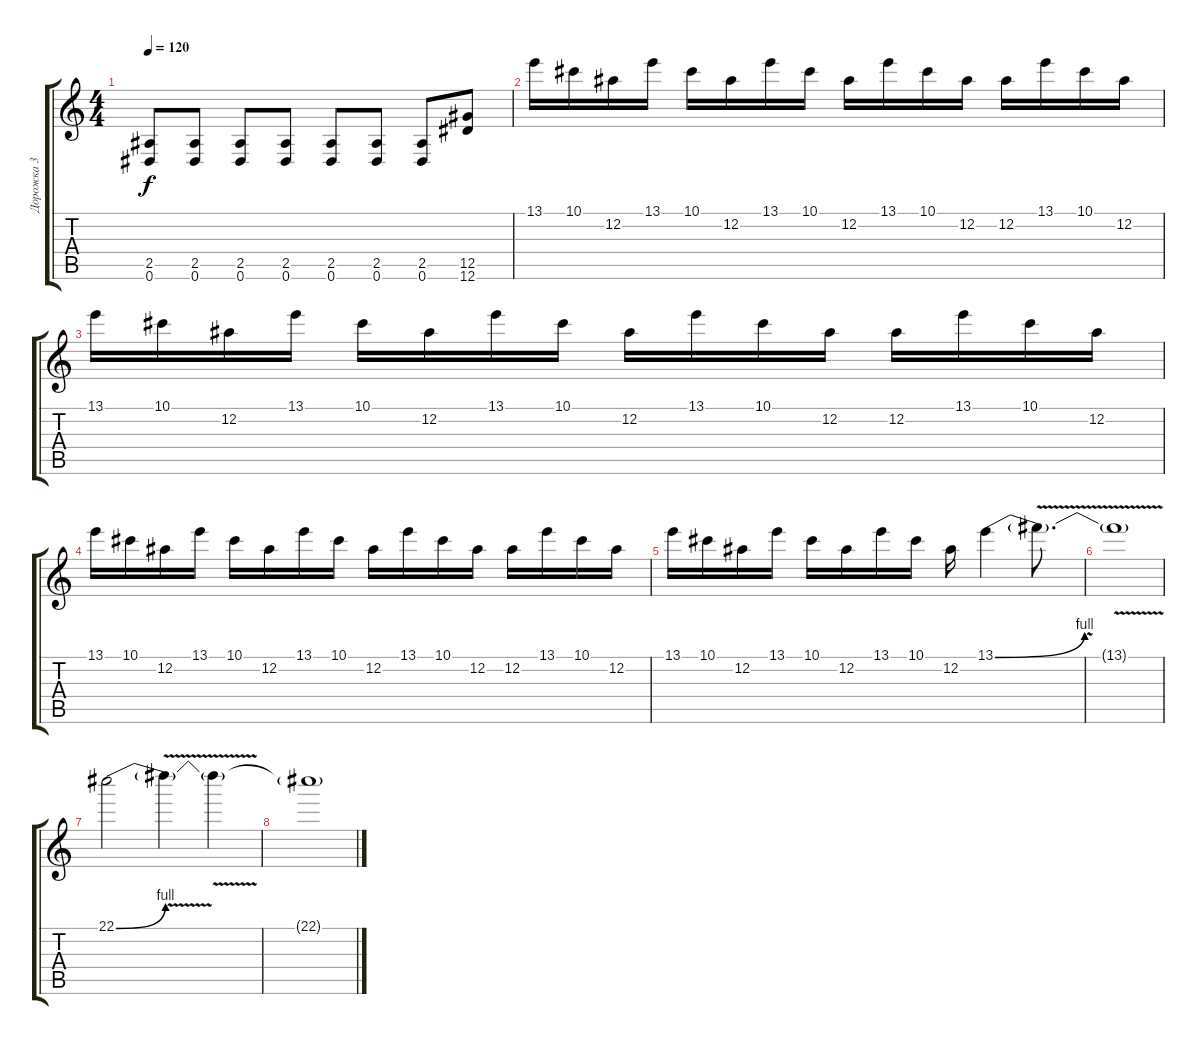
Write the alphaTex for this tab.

\track ("Дорожка 3" "Дорожка 3") {instrument distortionguitar}
\staff {score tabs}
\tuning (Eb4 Bb3 Gb3 Db3 Ab2 Eb2) {hide}
\ts (4 4)
\tempo 120
\clef g2
\ks c
(2.5 0.6).8{dy f} (2.5 0.6).8 (2.5 0.6).8 (2.5 0.6).8 (2.5 0.6).8 (2.5 0.6).8 (2.5 0.6).8 (12.5 12.6).8 |
13.1.16 10.1.16 12.2.16 13.1.16 10.1.16 12.2.16 13.1.16 10.1.16 12.2.16 13.1.16 10.1.16 12.2.16 12.2.16 13.1.16 10.1.16 12.2.16 |
13.1.16 10.1.16 12.2.16 13.1.16 10.1.16 12.2.16 13.1.16 10.1.16 12.2.16 13.1.16 10.1.16 12.2.16 12.2.16 13.1.16 10.1.16 12.2.16 |
13.1.16 10.1.16 12.2.16 13.1.16 10.1.16 12.2.16 13.1.16 10.1.16 12.2.16 13.1.16 10.1.16 12.2.16 12.2.16 13.1.16 10.1.16 12.2.16 |
13.1.16 10.1.16 12.2.16 13.1.16 10.1.16 12.2.16 13.1.16 10.1.16 12.2.16 13.1{be (bend 0 0 60 4)}.4 13.1{v t}.8{d} |
13.1{t}.1 |
22.1{be (bend 0 0 60 4)}.2 22.1{v t}.4 22.1{t}.4 |
22.1{t}.1
